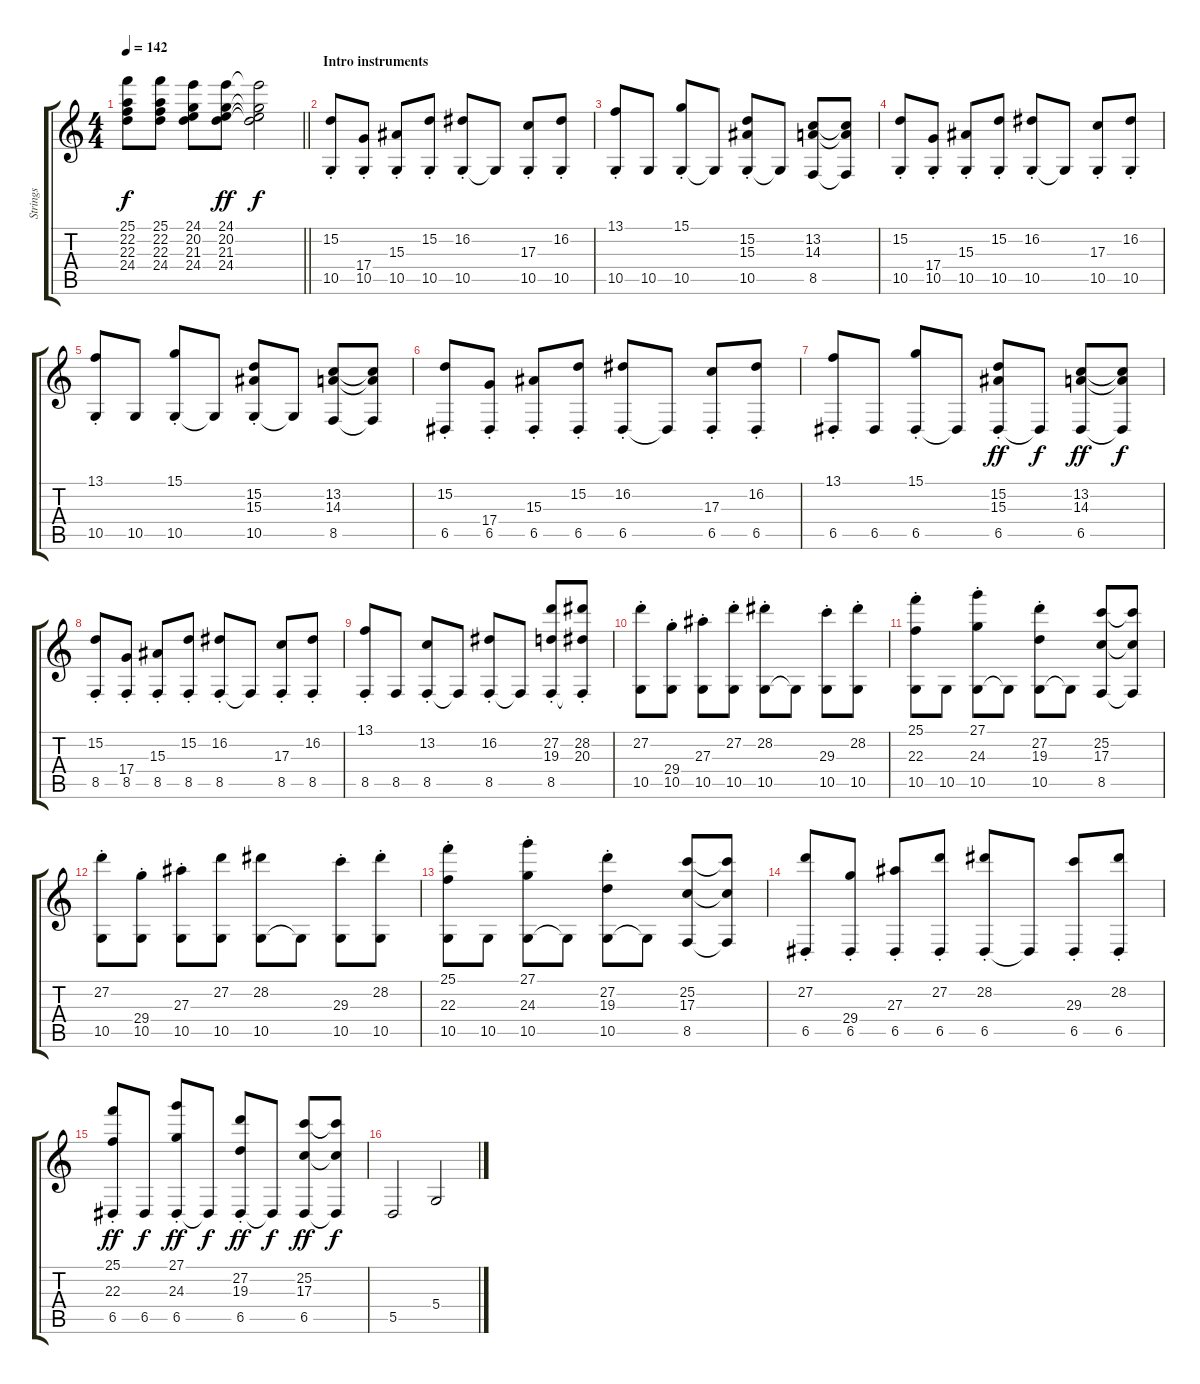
\track ("Strings" "Strings") {instrument stringensemble1}
\staff {score tabs}
\tuning (E4 B3 G3 D3 A2 E2) {hide}
\ts (4 4)
\tempo 142
\clef g2
\barLineRight lightlight
\ks c
(25.1 22.2 22.3 24.4).8{dy f} (25.1 22.2 22.3 24.4).8 (24.1 20.2 21.3 24.4).8 (24.1 20.2 21.3 24.4).8{dy ff} (24.1{t} 20.2{t} 21.3{t} 24.4{t}).2{dy f} |
\section ("" "Intro instruments")
(15.2{st} 10.5).8 (17.4{st} 10.5).8 (15.3{st} 10.5).8 (15.2{st} 10.5).8 (16.2{st} 10.5).8 10.5{t}.8 (17.3{st} 10.5).8 (16.2{st} 10.5).8 |
(13.1{st} 10.5).8 10.5.8 (15.1{st} 10.5).8 10.5{t}.8 (15.2{st} 15.3{st} 10.5).8 10.5{t}.8 (13.2 14.3 8.5).8 (13.2{t} 14.3{t} 8.5{t}).8 |
(15.2{st} 10.5).8 (17.4{st} 10.5).8 (15.3{st} 10.5).8 (15.2{st} 10.5).8 (16.2{st} 10.5).8 10.5{t}.8 (17.3{st} 10.5).8 (16.2{st} 10.5).8 |
(13.1{st} 10.5).8 10.5.8 (15.1{st} 10.5).8 10.5{t}.8 (15.2{st} 15.3{st} 10.5).8 10.5{t}.8 (13.2 14.3 8.5).8 (13.2{t} 14.3{t} 8.5{t}).8 |
(15.2{st} 6.5).8 (17.4{st} 6.5).8 (15.3{st} 6.5).8 (15.2{st} 6.5).8 (16.2{st} 6.5).8 6.5{t}.8 (17.3{st} 6.5).8 (16.2{st} 6.5).8 |
(13.1{st} 6.5).8 6.5.8 (15.1{st} 6.5).8 6.5{t}.8 (15.2{st} 15.3{st} 6.5).8{dy ff} 6.5{t}.8{dy f} (13.2 14.3 6.5).8{dy ff} (13.2{t} 14.3{t} 6.5{t}).8{dy f} |
(15.2{st} 8.5).8 (17.4{st} 8.5).8 (15.3{st} 8.5).8 (15.2{st} 8.5).8 (16.2{st} 8.5).8 8.5{t}.8 (17.3{st} 8.5).8 (16.2{st} 8.5).8 |
(13.1{st} 8.5).8 8.5.8 (13.2{st} 8.5).8 8.5{t}.8 (16.2{st} 8.5).8 8.5{t}.8 (27.2{st} 19.3 8.5).8 (28.2{st} 20.3 8.5{t}).8 |
(27.2{st} 10.5).8 (29.4{st} 10.5).8 (27.3{st} 10.5).8 (27.2{st} 10.5).8 (28.2{st} 10.5).8 10.5{t}.8 (29.3{st} 10.5).8 (28.2{st} 10.5).8 |
(25.1{st} 22.3{st} 10.5).8 10.5.8 (27.1{st} 24.3{st} 10.5).8 10.5{t}.8 (27.2{st} 19.3{st} 10.5).8 10.5{t}.8 (25.2 17.3 8.5).8 (25.2{t} 17.3{t} 8.5{t}).8 |
(27.2{st} 10.5).8 (29.4{st} 10.5).8 (27.3{st} 10.5).8 (27.2 10.5).8 (28.2 10.5).8 10.5{t}.8 (29.3{st} 10.5).8 (28.2{st} 10.5).8 |
(25.1{st} 22.3{st} 10.5).8 10.5.8 (27.1{st} 24.3{st} 10.5).8 10.5{t}.8 (27.2{st} 19.3{st} 10.5).8 10.5{t}.8 (25.2 17.3 8.5).8 (25.2{t} 17.3{t} 8.5{t}).8 |
(27.2{st} 6.5).8 (29.4{st} 6.5).8 (27.3{st} 6.5).8 (27.2{st} 6.5).8 (28.2{st} 6.5).8 6.5{t}.8 (29.3{st} 6.5).8 (28.2{st} 6.5).8 |
(25.1{st} 22.3{st} 6.5).8{dy ff} 6.5.8{dy f} (27.1{st} 24.3{st} 6.5).8{dy ff} 6.5{t}.8{dy f} (27.2{st} 19.3{st} 6.5).8{dy ff} 6.5{t}.8{dy f} (25.2 17.3 6.5).8{dy ff} (25.2{t} 17.3{t} 6.5{t}).8{dy f} |
5.5.2 5.4.2
